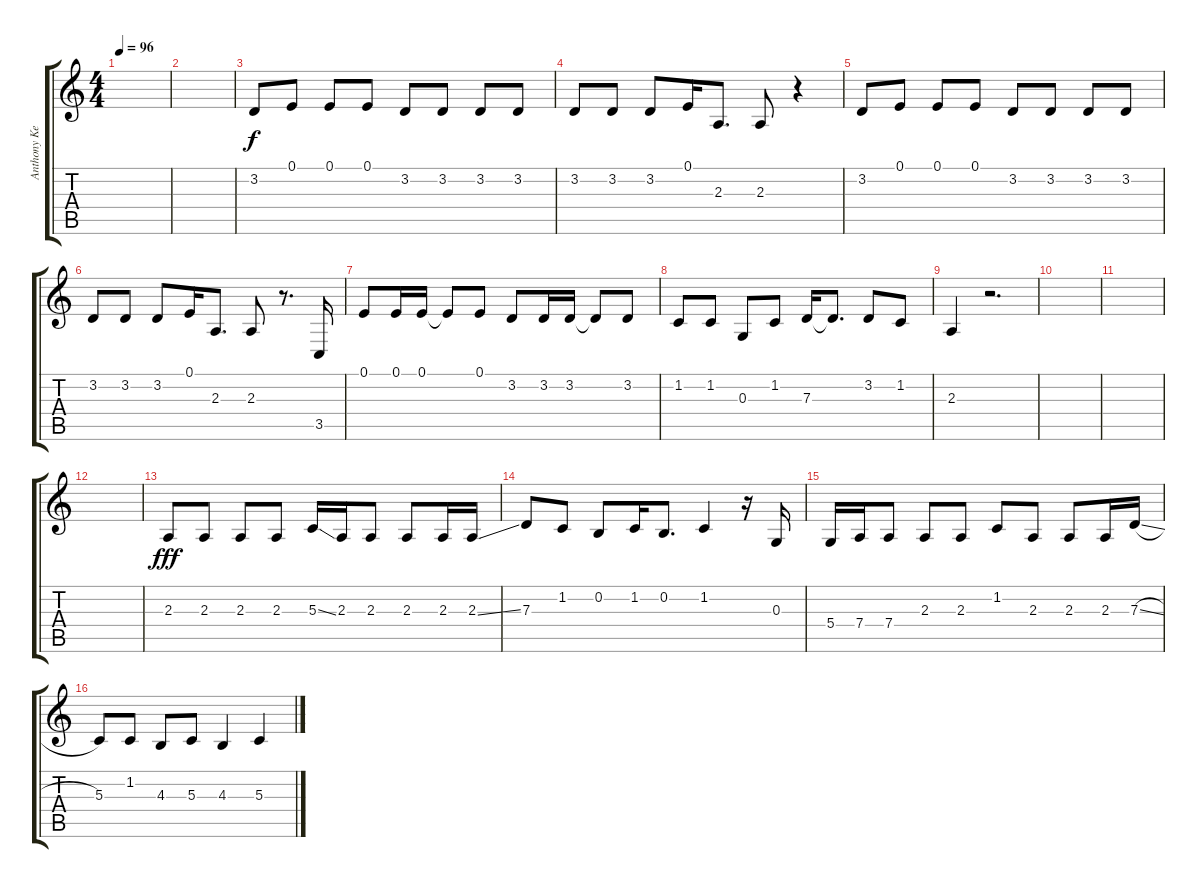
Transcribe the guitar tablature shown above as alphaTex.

\track ("Anthony Keidis (Vocals)" "Anthony Ke") {instrument altosax}
\staff {score tabs}
\tuning (E4 B3 G3 D3 A2 E2) {hide}
\ts (4 4)
\tempo 96
\clef g2
\ks c
|
|
3.2.8 0.1.8 0.1.8 0.1.8 3.2.8 3.2.8 3.2.8 3.2.8 |
3.2.8 3.2.8 3.2.8 0.1.16 2.3.8{d} 2.3.8 r.4 |
3.2.8 0.1.8 0.1.8 0.1.8 3.2.8 3.2.8 3.2.8 3.2.8 |
3.2.8 3.2.8 3.2.8 0.1.16 2.3.8{d} 2.3.8 r.8{d} 3.5.16 |
0.1.8 0.1.16 0.1.16 0.1{t}.8 0.1.8 3.2.8 3.2.16 3.2.16 3.2{t}.8 3.2.8 |
1.2.8 1.2.8 0.3.8 1.2.8 7.3.16 7.3{t}.8{d} 3.2.8 1.2.8 |
2.3.4 r.2{d} |
|
|
|
2.3.8{dy fff} 2.3.8 2.3.8 2.3.8 5.3{ss}.16 2.3.16 2.3.8 2.3.8 2.3.16 2.3{ss}.16 |
7.3.8 1.2.8 0.2.8 1.2.16 0.2.8{d} 1.2.4 r.16 0.3.16 |
5.4.16 7.4.16 7.4.8 2.3.8 2.3.8 1.2.8 2.3.8 2.3.8 2.3.16 7.3{sl}.16 |
5.3.8 1.2.8 4.3.8 5.3.8 4.3.4 5.3.4
